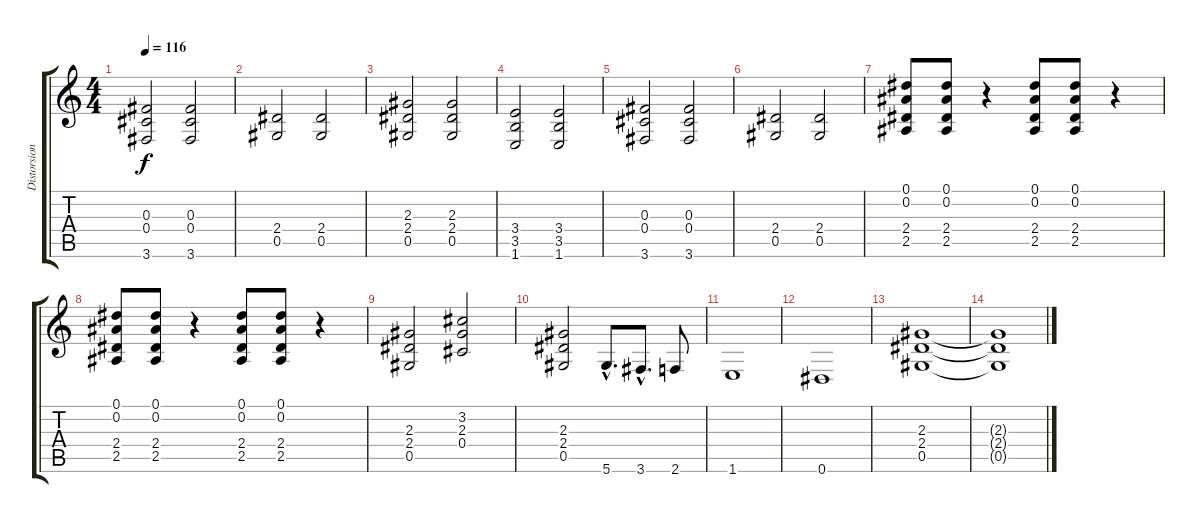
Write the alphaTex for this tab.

\track ("Distorsion 2" "Distorsion") {instrument distortionguitar}
\staff {score tabs}
\tuning (Eb4 Bb3 Gb3 Db3 Ab2 Eb2) {hide}
\ts (4 4)
\tempo 116
\clef g2
\ks c
(0.3 0.4 3.6).2{dy f} (0.3 0.4 3.6).2 |
(2.4 0.5).2 (2.4 0.5).2 |
(2.3 2.4 0.5).2 (2.3 2.4 0.5).2 |
(3.4 3.5 1.6).2 (3.4 3.5 1.6).2 |
(0.3 0.4 3.6).2 (0.3 0.4 3.6).2 |
(2.4 0.5).2 (2.4 0.5).2 |
(0.1 0.2 2.4 2.5).8 (0.1 0.2 2.4 2.5).8 r.4 (0.1 0.2 2.4 2.5).8 (0.1 0.2 2.4 2.5).8 r.4 |
(0.1 0.2 2.4 2.5).8 (0.1 0.2 2.4 2.5).8 r.4 (0.1 0.2 2.4 2.5).8 (0.1 0.2 2.4 2.5).8 r.4 |
(2.3 2.4 0.5).2 (3.2 2.3 0.4).2 |
(2.3 2.4 0.5).2 5.6{hac}.8{d} 3.6{hac}.8{d} 2.6.8 |
1.6.1 |
0.6.1 |
(2.3 2.4 0.5).1 |
(2.3{t} 2.4{t} 0.5{t}).1
